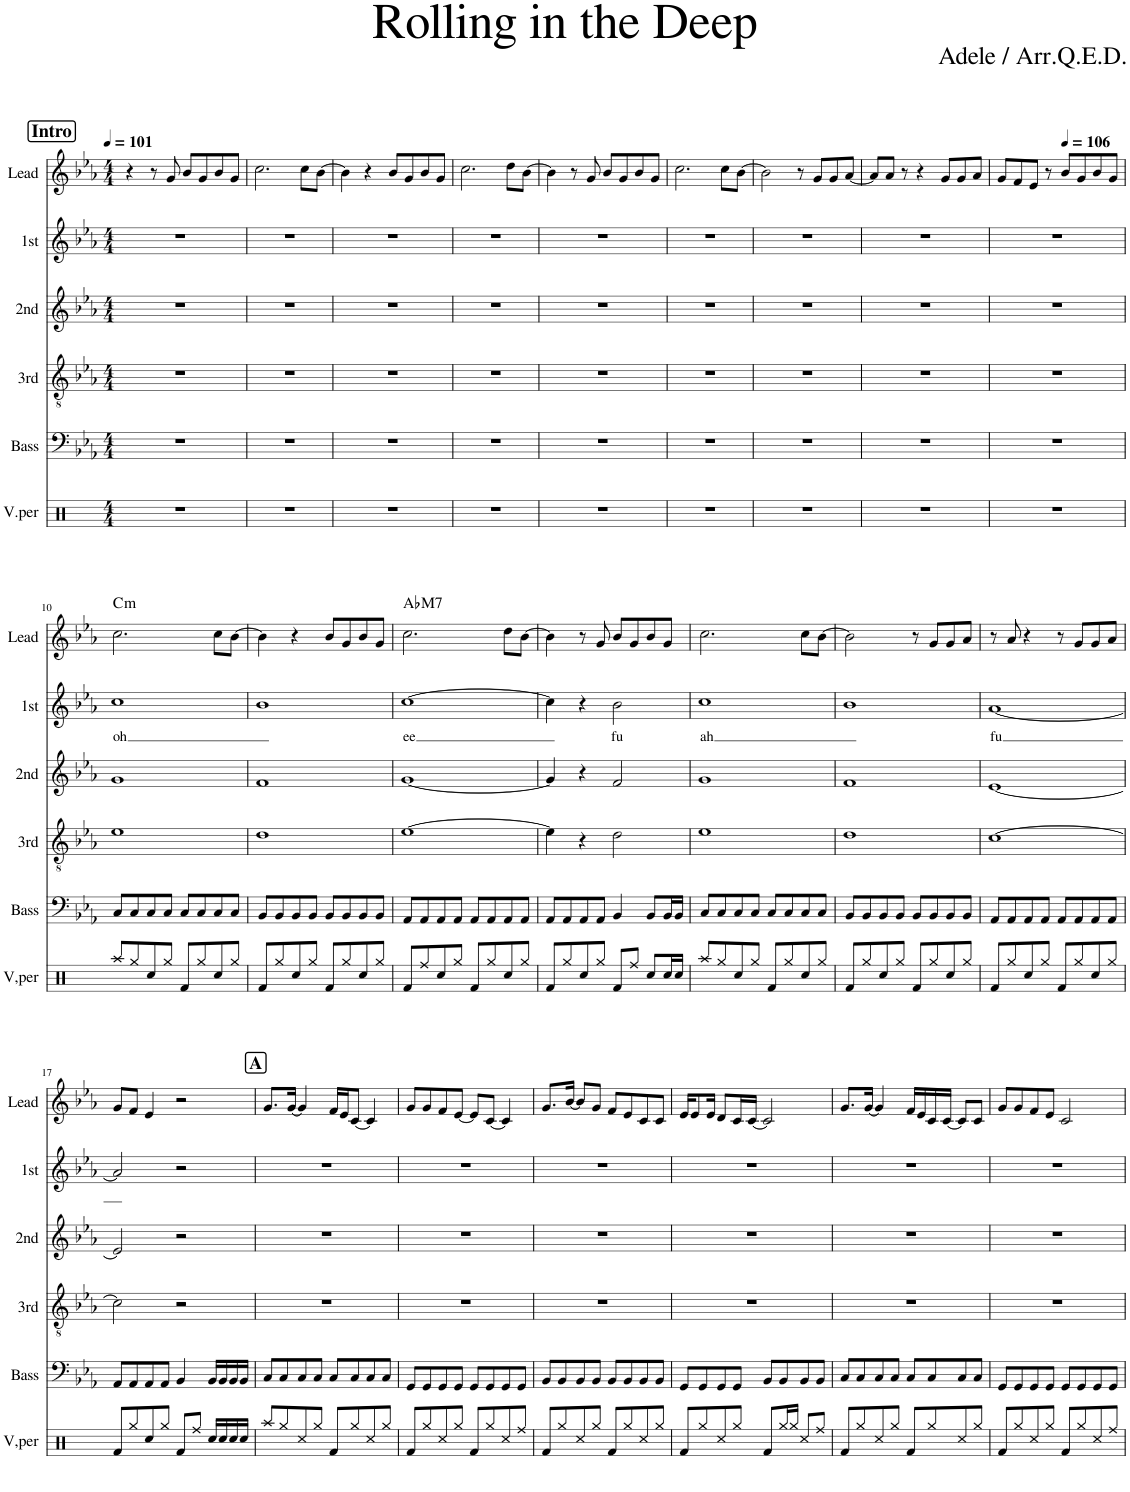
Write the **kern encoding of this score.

**kern	**kern	**kern	**kern	**kern	**text	**kern	**harte
*part6	*part5	*part4	*part3	*part2	*part2	*part1	*part1
*staff6	*staff5	*staff4	*staff3	*staff2	*staff2	*staff1	*
*I"V.per	*I"Bass	*I"3rd	*I"2nd	*I"1st	*	*I"Lead	*
*I'V,per	*I'Bass	*I'3rd	*I'2nd	*I'1st	*	*I'Lead	*
*clefX	*clefF4	*clefGv2	*clefG2	*clefG2	*	*clefG2	*
*k[]	*k[b-e-a-]	*k[b-e-a-]	*k[b-e-a-]	*k[b-e-a-]	*	*k[b-e-a-]	*
*M4/4	*M4/4	*M4/4	*M4/4	*M4/4	*	*M4/4	*
*MM101	*MM101	*MM101	*MM101	*MM101	*	*MM101	*
!!LO:REH:place=s1:a:B:cj:fs=14:t=Intro
=1	=1	=1	=1	=1	=1	=1	=1
1r	1r	1r	1r	1r	.	4r	.
.	.	.	.	.	.	8r	.
.	.	.	.	.	.	8g/	.
.	.	.	.	.	.	8b-/L	.
.	.	.	.	.	.	8g/	.
.	.	.	.	.	.	8b-/	.
.	.	.	.	.	.	8g/J	.
=2	=2	=2	=2	=2	=2	=2	=2
1r	1r	1r	1r	1r	.	2.cc\	.
.	.	.	.	.	.	8cc\L	.
.	.	.	.	.	.	[8b-\J	.
=3	=3	=3	=3	=3	=3	=3	=3
1r	1r	1r	1r	1r	.	4b-\]	.
.	.	.	.	.	.	4r	.
.	.	.	.	.	.	8b-/L	.
.	.	.	.	.	.	8g/	.
.	.	.	.	.	.	8b-/	.
.	.	.	.	.	.	8g/J	.
=4	=4	=4	=4	=4	=4	=4	=4
1r	1r	1r	1r	1r	.	2.cc\	.
.	.	.	.	.	.	8dd\L	.
.	.	.	.	.	.	[8b-\J	.
=5	=5	=5	=5	=5	=5	=5	=5
1r	1r	1r	1r	1r	.	4b-\]	.
.	.	.	.	.	.	8r	.
.	.	.	.	.	.	8g/	.
.	.	.	.	.	.	8b-/L	.
.	.	.	.	.	.	8g/	.
.	.	.	.	.	.	8b-/	.
.	.	.	.	.	.	8g/J	.
=6	=6	=6	=6	=6	=6	=6	=6
1r	1r	1r	1r	1r	.	2.cc\	.
.	.	.	.	.	.	8cc\L	.
.	.	.	.	.	.	[8b-\J	.
=7	=7	=7	=7	=7	=7	=7	=7
1r	1r	1r	1r	1r	.	2b-\]	.
.	.	.	.	.	.	8r	.
.	.	.	.	.	.	8g/L	.
.	.	.	.	.	.	8g/	.
.	.	.	.	.	.	[8a-/J	.
=8	=8	=8	=8	=8	=8	=8	=8
1r	1r	1r	1r	1r	.	8a-/L]	.
.	.	.	.	.	.	8a-/J	.
.	.	.	.	.	.	8r	.
.	.	.	.	.	.	4r	.
.	.	.	.	.	.	8g/L	.
.	.	.	.	.	.	8g/	.
.	.	.	.	.	.	8a-/J	.
=9	=9	=9	=9	=9	=9	=9	=9
1r	1r	1r	1r	1r	.	8g/L	.
.	.	.	.	.	.	8f/	.
.	.	.	.	.	.	8e-/J	.
.	.	.	.	.	.	8r	.
*	*	*	*	*	*	*MM106	*
.	.	.	.	.	.	8b-/L	.
.	.	.	.	.	.	8g/	.
.	.	.	.	.	.	8b-/	.
.	.	.	.	.	.	8g/J	.
!!LO:LB:g=z
=10	=10	=10	=10	=10	=10	=10	=10
!	!	!	!	!	!LO:LY:b	!	!LO:H:kt=m
8Raa/L	8C/L	1e-	1g	1cc	oh	2.cc\	C:min
8Rgg/	8C/	.	.	.	.	.	.
8Rcc/	8C/	.	.	.	.	.	.
8Rgg/J	8C/J	.	.	.	.	.	.
8Rf/L	8C/L	.	.	.	.	.	.
8Rgg/	8C/	.	.	.	.	.	.
8Rcc/	8C/	.	.	.	.	8cc\L	.
8Rgg/J	8C/J	.	.	.	.	[8b-\J	.
=11	=11	=11	=11	=11	=11	=11	=11
8Rf/L	8BB-/L	1d	1f	1b-	.	4b-\]	.
8Rgg/	8BB-/	.	.	.	.	.	.
8Rcc/	8BB-/	.	.	.	.	4r	.
8Rgg/J	8BB-/J	.	.	.	.	.	.
8Rf/L	8BB-/L	.	.	.	.	8b-/L	.
8Rgg/	8BB-/	.	.	.	.	8g/	.
8Rcc/	8BB-/	.	.	.	.	8b-/	.
8Rgg/J	8BB-/J	.	.	.	.	8g/J	.
=12	=12	=12	=12	=12	=12	=12	=12
!	!	!	!	!	!LO:LY:b	!	!LO:H:kt=M7
8Rf/L	8AA-/L	[1e-	[1g	[1cc	ee	2.cc\	Ab:maj7
8Rff/	8AA-/	.	.	.	.	.	.
8Rcc/	8AA-/	.	.	.	.	.	.
8Rgg/J	8AA-/J	.	.	.	.	.	.
8Rf/L	8AA-/L	.	.	.	.	.	.
8Rgg/	8AA-/	.	.	.	.	.	.
8Rcc/	8AA-/	.	.	.	.	8dd\L	.
8Rgg/J	8AA-/J	.	.	.	.	[8b-\J	.
=13	=13	=13	=13	=13	=13	=13	=13
8Rf/L	8AA-/L	4e-\]	4g/]	4cc\]	.	4b-\]	.
8Rgg/	8AA-/	.	.	.	.	.	.
8Rcc/	8AA-/	4r	4r	4r	.	8r	.
8Rgg/J	8AA-/J	.	.	.	.	8g/	.
!	!	!	!	!	!LO:LY:b	!	!
8Rf/L	4BB-/	2d\	2f/	2b-\	fu	8b-/L	.
8Rff/J	.	.	.	.	.	8g/	.
8Rcc/L	8BB-/L	.	.	.	.	8b-/	.
16Rcc/L	16BB-/L	.	.	.	.	8g/J	.
16Rcc/JJ	16BB-/JJ	.	.	.	.	.	.
=14	=14	=14	=14	=14	=14	=14	=14
!	!	!	!	!	!LO:LY:b	!	!
8Raa/L	8C/L	1e-	1g	1cc	ah	2.cc\	.
8Rgg/	8C/	.	.	.	.	.	.
8Rcc/	8C/	.	.	.	.	.	.
8Rgg/J	8C/J	.	.	.	.	.	.
8Rf/L	8C/L	.	.	.	.	.	.
8Rgg/	8C/	.	.	.	.	.	.
8Rcc/	8C/	.	.	.	.	8cc\L	.
8Rgg/J	8C/J	.	.	.	.	[8b-\J	.
=15	=15	=15	=15	=15	=15	=15	=15
8Rf/L	8BB-/L	1d	1f	1b-	.	2b-\]	.
8Rgg/	8BB-/	.	.	.	.	.	.
8Rcc/	8BB-/	.	.	.	.	.	.
8Rgg/J	8BB-/J	.	.	.	.	.	.
8Rf/L	8BB-/L	.	.	.	.	8r	.
8Rgg/	8BB-/	.	.	.	.	8g/L	.
8Rcc/	8BB-/	.	.	.	.	8g/	.
8Rgg/J	8BB-/J	.	.	.	.	8a-/J	.
=16	=16	=16	=16	=16	=16	=16	=16
!	!	!	!	!	!LO:LY:b	!	!
8Rf/L	8AA-/L	[1c	[1e-	[1a-	fu	8r	.
8Rgg/	8AA-/	.	.	.	.	8a-/	.
8Rcc/	8AA-/	.	.	.	.	4r	.
8Rgg/J	8AA-/J	.	.	.	.	.	.
8Rf/L	8AA-/L	.	.	.	.	8r	.
8Rgg/	8AA-/	.	.	.	.	8g/L	.
8Rcc/	8AA-/	.	.	.	.	8g/	.
8Rgg/J	8AA-/J	.	.	.	.	8a-/J	.
!!LO:LB:g=z
=17	=17	=17	=17	=17	=17	=17	=17
8Rf/L	8AA-/L	2c\]	2e-/]	2a-/]	.	8g/L	.
8Rgg/	8AA-/	.	.	.	.	8f/J	.
8Rcc/	8AA-/	.	.	.	.	4e-/	.
8Rgg/J	8AA-/J	.	.	.	.	.	.
8Rf/L	4BB-/	2r	2r	2r	.	2r	.
8Rff/J	.	.	.	.	.	.	.
16Rcc/LL	16BB-/LL	.	.	.	.	.	.
16Rcc/	16BB-/	.	.	.	.	.	.
16Rcc/	16BB-/	.	.	.	.	.	.
16Rcc/JJ	16BB-/JJ	.	.	.	.	.	.
!!LO:REH:place=s1:a:B:cj:fs=14:t=A
=18	=18	=18	=18	=18	=18	=18	=18
8Raa/L	8C/L	1r	1r	1r	.	8.g/L	.
8Rgg/	8C/	.	.	.	.	.	.
.	.	.	.	.	.	[16g/Jk	.
8Rcc/	8C/	.	.	.	.	4g/]	.
8Rgg/J	8C/J	.	.	.	.	.	.
8Rf/L	8C/L	.	.	.	.	16f/LL	.
.	.	.	.	.	.	16e-/J	.
8Rgg/	8C/	.	.	.	.	[8c/J	.
8Rcc/	8C/	.	.	.	.	4c/]	.
8Rgg/J	8C/J	.	.	.	.	.	.
=19	=19	=19	=19	=19	=19	=19	=19
8Rf/L	8GG/L	1r	1r	1r	.	8g/L	.
8Rgg/	8GG/	.	.	.	.	8g/	.
8Rcc/	8GG/	.	.	.	.	8f/	.
8Rgg/J	8GG/J	.	.	.	.	[8e-/J	.
8Rf/L	8GG/L	.	.	.	.	8e-/L]	.
8Rgg/	8GG/	.	.	.	.	[8c/J	.
8Rcc/	8GG/	.	.	.	.	4c/]	.
8Rff/J	8GG/J	.	.	.	.	.	.
=20	=20	=20	=20	=20	=20	=20	=20
8Rf/L	8BB-/L	1r	1r	1r	.	8.g/L	.
8Rgg/	8BB-/	.	.	.	.	.	.
.	.	.	.	.	.	[16b-/Jk	.
8Rcc/	8BB-/	.	.	.	.	8b-/L]	.
8Rgg/J	8BB-/J	.	.	.	.	8g/J	.
8Rf/L	8BB-/L	.	.	.	.	8f/L	.
8Rgg/	8BB-/	.	.	.	.	8e-/	.
8Rcc/	8BB-/	.	.	.	.	8c/	.
8Rgg/J	8BB-/J	.	.	.	.	8c/J	.
=21	=21	=21	=21	=21	=21	=21	=21
8Rf/L	8GG/L	1r	1r	1r	.	16e-/KL	.
.	.	.	.	.	.	8e-/	.
8Rgg/	8GG/	.	.	.	.	.	.
.	.	.	.	.	.	16e-/Jk	.
8Rcc/	8GG/	.	.	.	.	8d/L	.
8Rgg/J	8GG/J	.	.	.	.	16c/L	.
.	.	.	.	.	.	[16c/JJ	.
8Rf/L	8BB-/L	.	.	.	.	2c/]	.
16Rgg/L	8BB-/	.	.	.	.	.	.
16Rgg/JJ	.	.	.	.	.	.	.
8Rcc/L	8BB-/	.	.	.	.	.	.
8Rff/J	8BB-/J	.	.	.	.	.	.
=22	=22	=22	=22	=22	=22	=22	=22
8Rf/L	8C/L	1r	1r	1r	.	8.g/L	.
8Rgg/	8C/	.	.	.	.	.	.
.	.	.	.	.	.	[16g/Jk	.
8Rcc/	8C/	.	.	.	.	4g/]	.
8Rgg/J	8C/J	.	.	.	.	.	.
8Rf/L	8C/L	.	.	.	.	16f/LL	.
.	.	.	.	.	.	16e-/	.
8Rgg/	8C/	.	.	.	.	16c/	.
.	.	.	.	.	.	[16c/JJ	.
8Rcc/	8C/	.	.	.	.	8c/L]	.
8Rgg/J	8C/J	.	.	.	.	8c/J	.
=23	=23	=23	=23	=23	=23	=23	=23
8Rf/L	8GG/L	1r	1r	1r	.	8g/L	.
8Rgg/	8GG/	.	.	.	.	8g/	.
8Rcc/	8GG/	.	.	.	.	8f/	.
8Rgg/J	8GG/J	.	.	.	.	8e-/J	.
8Rf/L	8GG/L	.	.	.	.	2c/	.
8Rgg/	8GG/	.	.	.	.	.	.
8Rcc/	8GG/	.	.	.	.	.	.
8Rff/J	8GG/J	.	.	.	.	.	.
=	=	=	=	=	=	=	=
*-	*-	*-	*-	*-	*-	*-	*-
